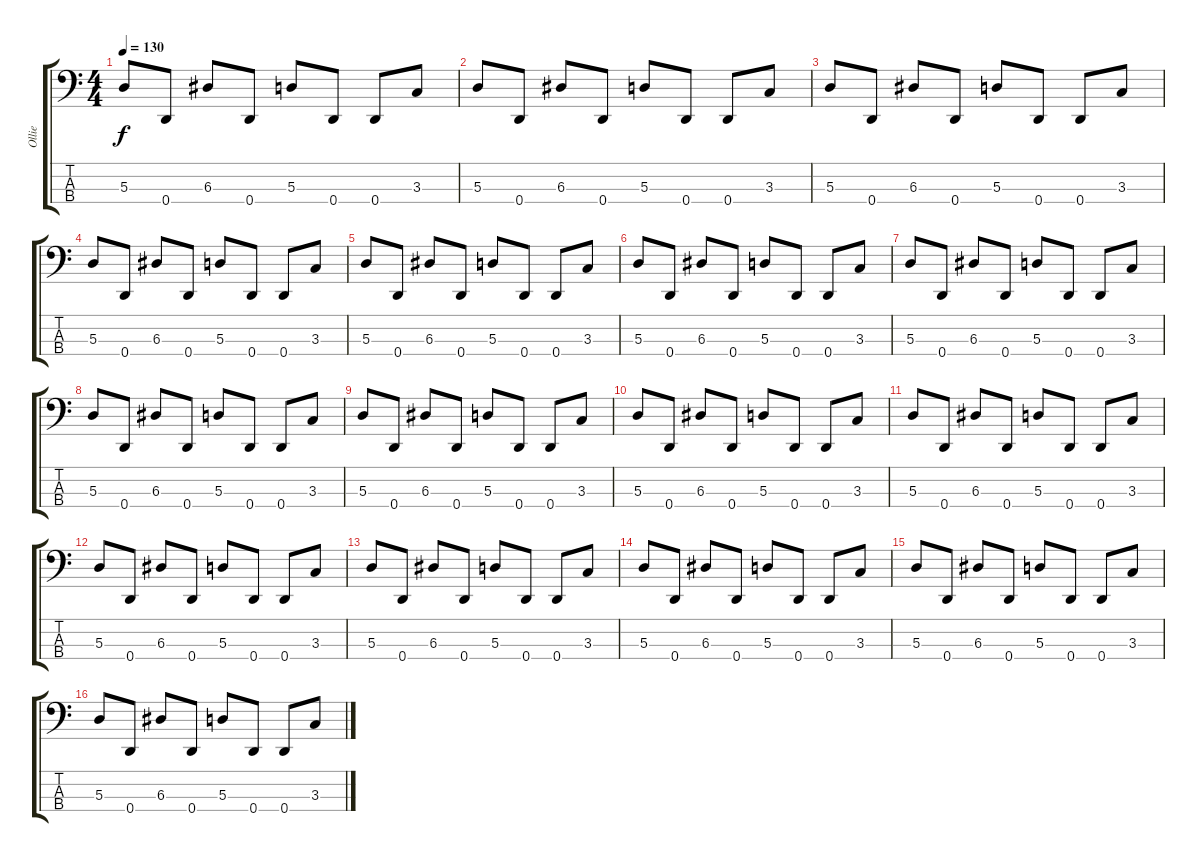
\track ("Ollie" "Ollie") {instrument electricbassfinger}
\staff {score tabs}
\tuning (G2 D2 A1 D1) {hide}
\ts (4 4)
\tempo 130
\clef f4
\ks c
5.3.8{dy f} 0.4.8 6.3.8 0.4.8 5.3.8 0.4.8 0.4.8 3.3.8 |
5.3.8 0.4.8 6.3.8 0.4.8 5.3.8 0.4.8 0.4.8 3.3.8 |
5.3.8 0.4.8 6.3.8 0.4.8 5.3.8 0.4.8 0.4.8 3.3.8 |
5.3.8 0.4.8 6.3.8 0.4.8 5.3.8 0.4.8 0.4.8 3.3.8 |
5.3.8 0.4.8 6.3.8 0.4.8 5.3.8 0.4.8 0.4.8 3.3.8 |
5.3.8 0.4.8 6.3.8 0.4.8 5.3.8 0.4.8 0.4.8 3.3.8 |
5.3.8 0.4.8 6.3.8 0.4.8 5.3.8 0.4.8 0.4.8 3.3.8 |
5.3.8 0.4.8 6.3.8 0.4.8 5.3.8 0.4.8 0.4.8 3.3.8 |
5.3.8 0.4.8 6.3.8 0.4.8 5.3.8 0.4.8 0.4.8 3.3.8 |
5.3.8 0.4.8 6.3.8 0.4.8 5.3.8 0.4.8 0.4.8 3.3.8 |
5.3.8 0.4.8 6.3.8 0.4.8 5.3.8 0.4.8 0.4.8 3.3.8 |
5.3.8 0.4.8 6.3.8 0.4.8 5.3.8 0.4.8 0.4.8 3.3.8 |
5.3.8 0.4.8 6.3.8 0.4.8 5.3.8 0.4.8 0.4.8 3.3.8 |
5.3.8 0.4.8 6.3.8 0.4.8 5.3.8 0.4.8 0.4.8 3.3.8 |
5.3.8 0.4.8 6.3.8 0.4.8 5.3.8 0.4.8 0.4.8 3.3.8 |
5.3.8 0.4.8 6.3.8 0.4.8 5.3.8 0.4.8 0.4.8 3.3.8
